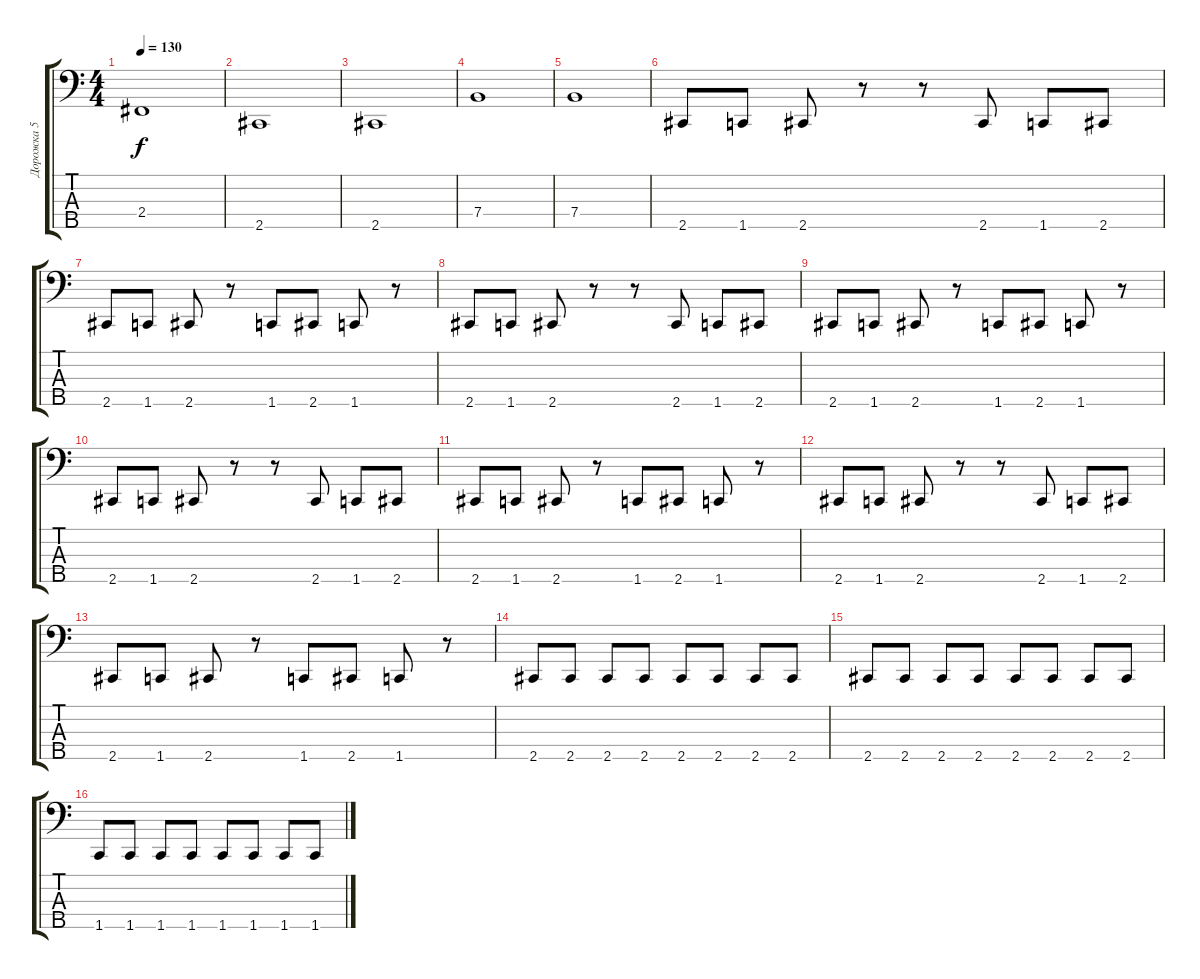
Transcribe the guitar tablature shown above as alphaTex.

\track ("Дорожка 5" "Дорожка 5") {instrument electricbassfinger}
\staff {score tabs}
\tuning (G2 D2 A1 E1 B0) {hide}
\ts (4 4)
\tempo 130
\clef f4
\ks c
2.4.1{dy f} |
2.5.1 |
2.5.1 |
7.4.1 |
7.4.1 |
2.5.8 1.5.8 2.5.8 r.8 r.8 2.5.8 1.5.8 2.5.8 |
2.5.8 1.5.8 2.5.8 r.8 1.5.8 2.5.8 1.5.8 r.8 |
2.5.8 1.5.8 2.5.8 r.8 r.8 2.5.8 1.5.8 2.5.8 |
2.5.8 1.5.8 2.5.8 r.8 1.5.8 2.5.8 1.5.8 r.8 |
2.5.8 1.5.8 2.5.8 r.8 r.8 2.5.8 1.5.8 2.5.8 |
2.5.8 1.5.8 2.5.8 r.8 1.5.8 2.5.8 1.5.8 r.8 |
2.5.8 1.5.8 2.5.8 r.8 r.8 2.5.8 1.5.8 2.5.8 |
2.5.8 1.5.8 2.5.8 r.8 1.5.8 2.5.8 1.5.8 r.8 |
2.5.8 2.5.8 2.5.8 2.5.8 2.5.8 2.5.8 2.5.8 2.5.8 |
2.5.8 2.5.8 2.5.8 2.5.8 2.5.8 2.5.8 2.5.8 2.5.8 |
1.5.8 1.5.8 1.5.8 1.5.8 1.5.8 1.5.8 1.5.8 1.5.8
